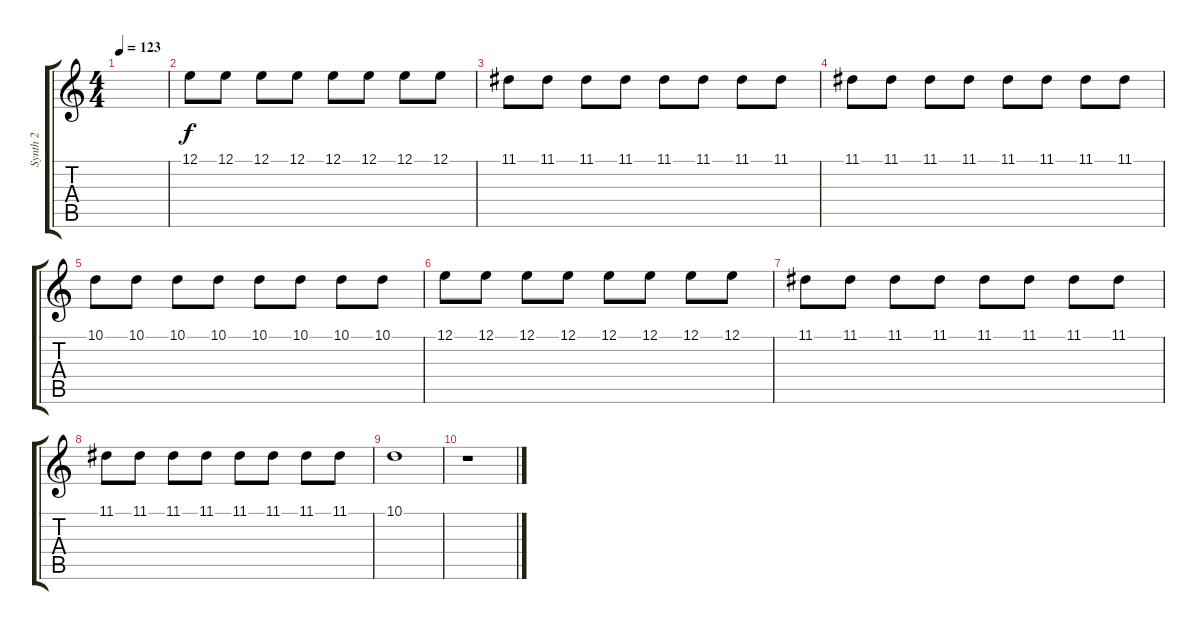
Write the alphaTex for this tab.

\track ("Synth 2" "Synth 2") {instrument electricgrandpiano}
\staff {score tabs}
\tuning (E4 B3 G3 D3 A2 E2) {hide}
\ts (4 4)
\tempo 123
\clef g2
\ks c
|
12.1.8 12.1.8 12.1.8 12.1.8 12.1.8 12.1.8 12.1.8 12.1.8 |
11.1.8 11.1.8 11.1.8 11.1.8 11.1.8 11.1.8 11.1.8 11.1.8 |
11.1.8 11.1.8 11.1.8 11.1.8 11.1.8 11.1.8 11.1.8 11.1.8 |
10.1.8 10.1.8 10.1.8 10.1.8 10.1.8 10.1.8 10.1.8 10.1.8 |
12.1.8 12.1.8 12.1.8 12.1.8 12.1.8 12.1.8 12.1.8 12.1.8 |
11.1.8 11.1.8 11.1.8 11.1.8 11.1.8 11.1.8 11.1.8 11.1.8 |
11.1.8 11.1.8 11.1.8 11.1.8 11.1.8 11.1.8 11.1.8 11.1.8 |
10.1.1{volume 0} |
r.1{volume 13}
